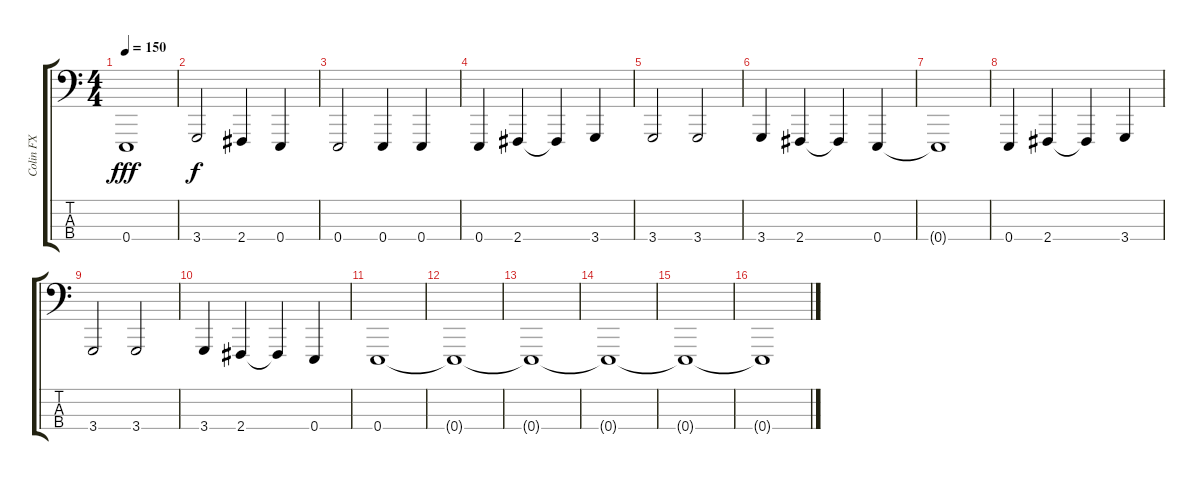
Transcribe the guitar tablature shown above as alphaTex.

\track ("Colin FX" "Colin FX") {instrument pad3polysynth}
\staff {score tabs}
\tuning (G2 D2 A1 E1) {hide}
\ts (4 4)
\tempo 150
\clef f4
\ks c
0.4{t}.1{dy fff} |
3.4.2{dy f} 2.4.4 0.4.4 |
0.4.2 0.4.4 0.4.4 |
0.4.4 2.4.4 2.4{t}.4 3.4.4 |
3.4.2 3.4.2 |
3.4.4 2.4.4 2.4{t}.4 0.4.4 |
0.4{t}.1 |
0.4.4 2.4.4 2.4{t}.4 3.4.4 |
3.4.2 3.4.2 |
3.4.4 2.4.4 2.4{t}.4 0.4.4 |
0.4.1 |
0.4{t}.1 |
0.4{t}.1 |
0.4{t}.1 |
0.4{t}.1 |
0.4{t}.1
